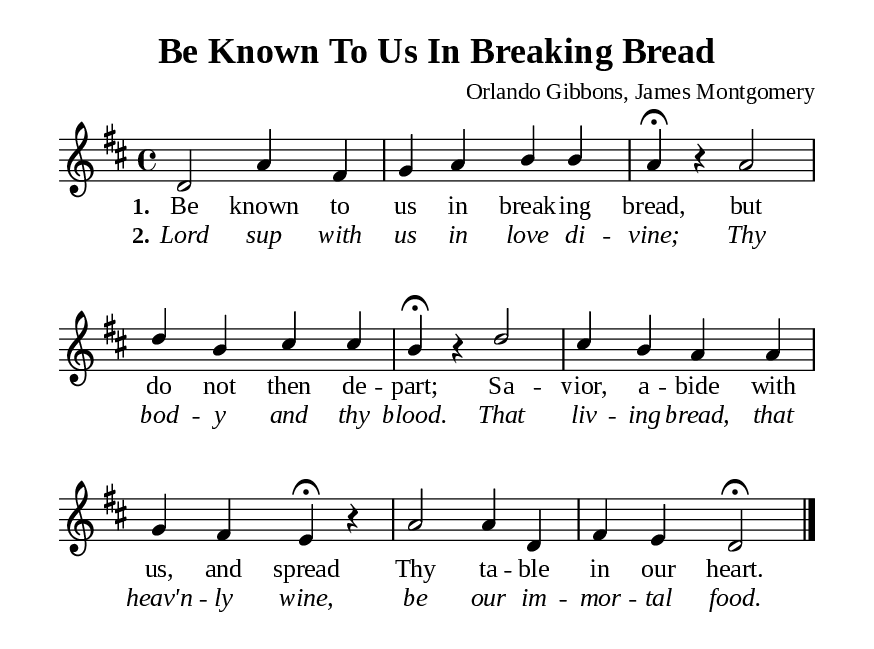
\version "2.18.2"

\header {
  title = "Be Known To Us In Breaking Bread"
  composer = "Orlando Gibbons, James Montgomery"
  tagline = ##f
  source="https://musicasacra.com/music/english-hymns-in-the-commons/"
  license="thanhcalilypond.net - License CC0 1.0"
}

global= {
  \key d \major
  \time 4/4
  \override Score.BarNumber.break-visibility = ##(#f #f #f)
  \override Lyrics.LyricSpace.minimum-distance = #3.0
}

\paper {
  #(set-paper-size "a5")
  top-margin = 10\mm
  bottom-margin = 5\mm
  left-margin = 10\mm
  right-margin = 10\mm
  indent = #0
  #(define fonts
	 (make-pango-font-tree "Liberation Serif"
	 		       "Liberation Serif"
			       "Liberation Serif"
			       (/ 20 20)))
  system-system-spacing = #'((basic-distance . 3) (padding . 5))
}

printItalic = \with {
  \override LyricText.font-shape = #'italic
}

% Verse music
musicVerseSoprano = \relative c' {
  d2 a'4 fis |
  g a b b |
  a \fermata r a2 |
  d4 b cis cis |
  b \fermata r d2 |
  cis4 b a a |
  g fis e \fermata r |
  a2 a4 d, |
  fis e d2 \fermata \bar "|."
}

% Verse lyrics
verseOne = \lyricmode {
  \set stanza = #"1."
  Be known to us in break -- ing bread, but do not then de -- part;
  Sa -- vior, a -- bide with us, and spread Thy ta -- ble in our heart.
}

verseTwo = \lyricmode {
  \set stanza = #"2."
  Lord sup with us in love di -- vine; Thy bod -- y and thy blood.
  That liv -- ing bread, that heav'n -- ly wine, be our im -- mor -- tal food.
}

% Layout
\score {
    \new ChoirStaff <<
      \new Staff <<
        \clef "treble"
        \new Voice = "sopranos" { \global \stemUp \slurUp \musicVerseSoprano }
      >>
      \new Lyrics \lyricsto sopranos \verseOne
      \new Lyrics \printItalic \lyricsto sopranos \verseTwo
    >>
}
